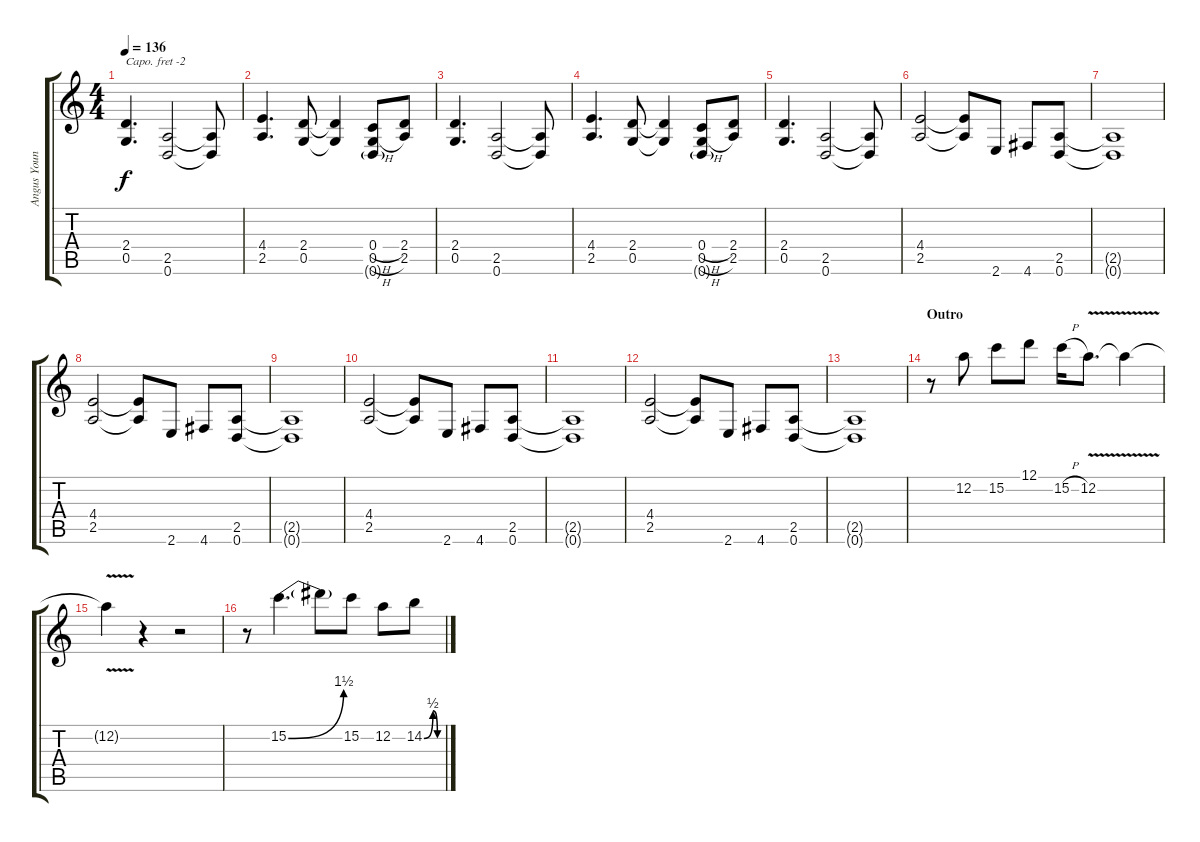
\track ("Angus Young - Lead Guitar" "Angus Youn") {instrument distortionguitar}
\staff {score tabs}
\capo -2
\tuning (E4 B3 G3 D3 A2 E2) {hide}
\ts (4 4)
\tempo 136
\clef g2
\ks c
(2.4 0.5).4{d dy f} (2.5 0.6).2 (2.5{t} 0.6{t}).8 |
(4.4 2.5).4{d} (2.4 0.5).8 (2.4{t} 0.5{t}).4 (0.4{h} 0.5{h} 0.6{g}).8 (2.4 2.5).8 |
(2.4 0.5).4{d} (2.5 0.6).2 (2.5{t} 0.6{t}).8 |
(4.4 2.5).4{d} (2.4 0.5).8 (2.4{t} 0.5{t}).4 (0.4{h} 0.5{h} 0.6{g}).8 (2.4 2.5).8 |
(2.4 0.5).4{d} (2.5 0.6).2 (2.5{t} 0.6{t}).8 |
(4.4 2.5).2 (4.4{t} 2.5{t}).8 2.6.8 4.6.8 (2.5 0.6).8 |
(2.5{t} 0.6{t}).1 |
(4.4 2.5).2 (4.4{t} 2.5{t}).8 2.6.8 4.6.8 (2.5 0.6).8 |
(2.5{t} 0.6{t}).1 |
(4.4 2.5).2 (4.4{t} 2.5{t}).8 2.6.8 4.6.8 (2.5 0.6).8 |
(2.5{t} 0.6{t}).1 |
(4.4 2.5).2 (4.4{t} 2.5{t}).8 2.6.8 4.6.8 (2.5 0.6).8 |
(2.5{t} 0.6{t}).1 |
\section ("" "Outro")
r.8 12.2.8 15.2.8 12.1.8 15.2{h}.16 12.2{v}.8{d} 12.2{v t}.4 |
12.2{t}.4 r.4 r.2 |
r.8 15.2{be (bend 0 0 60 6)}.4{d} 15.2{t}.8 15.2.8 12.2.8 14.2{be (custom 0 0 30 2 45 0 60 0)}.8
